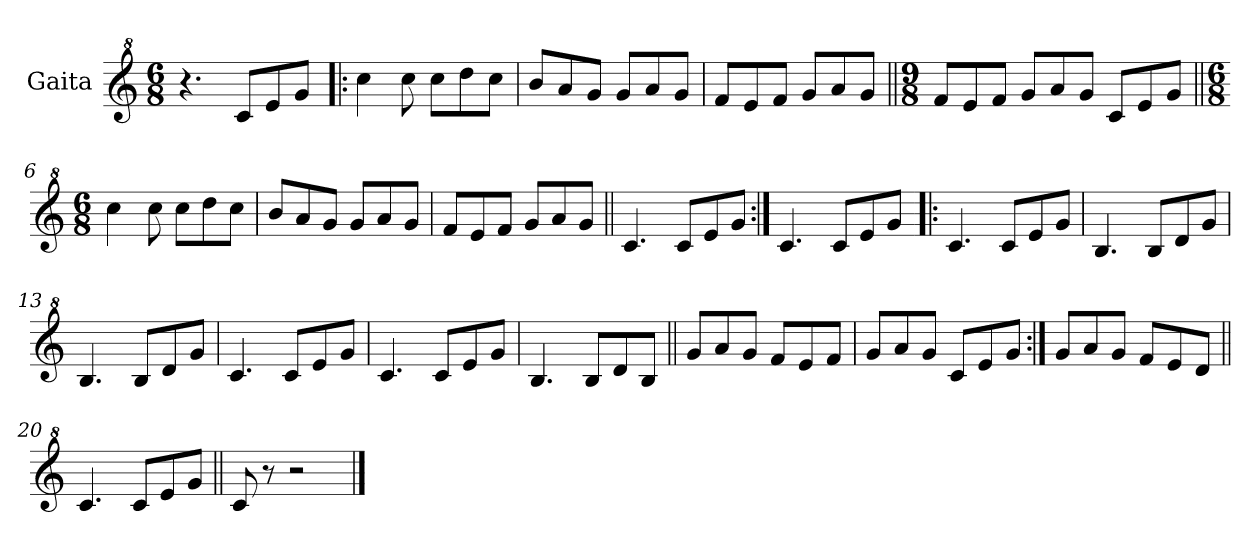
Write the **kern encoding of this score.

**kern
*part1
*staff1
*I"Gaita
*clefG^2
*k[]
*M6/8
*MM180
=1
4.r
8cc/L
8ee/
8gg/J
=2!|:
4ccc\
8ccc\
8ccc\L
8ddd\
8ccc\J
=3
8bb/L
8aa/
8gg/J
8gg/L
8aa/
8gg/J
=4
8ff/L
8ee/
8ff/J
8gg/L
8aa/
8gg/J
=5||
*M9/8
8ff/L
8ee/
8ff/J
8gg/L
8aa/
8gg/J
8cc/L
8ee/
8gg/J
=6||
*M6/8
4ccc\
8ccc\
8ccc\L
8ddd\
8ccc\J
!!LO:LB:g=z
=7
8bb/L
8aa/
8gg/J
8gg/L
8aa/
8gg/J
=8
8ff/L
8ee/
8ff/J
8gg/L
8aa/
8gg/J
=9||
4.cc/
8cc/L
8ee/
8gg/J
=10:|!
4.cc/
8cc/L
8ee/
8gg/J
=11!|:
4.cc/
8cc/L
8ee/
8gg/J
=12
4.b/
8b/L
8dd/
8gg/J
=13
4.b/
8b/L
8dd/
8gg/J
!!LO:LB:g=z
=14
4.cc/
8cc/L
8ee/
8gg/J
=15
4.cc/
8cc/L
8ee/
8gg/J
=16
4.b/
8b/L
8dd/
8b/J
=17||
8gg/L
8aa/
8gg/J
8ff/L
8ee/
8ff/J
=18
8gg/L
8aa/
8gg/J
8cc/L
8ee/
8gg/J
=19:|!
8gg/L
8aa/
8gg/J
8ff/L
8ee/
8dd/J
=20||
4.cc/
8cc/L
8ee/
8gg/J
!!LO:LB:g=z
=21||
8cc/
8r
2r
==
*-
